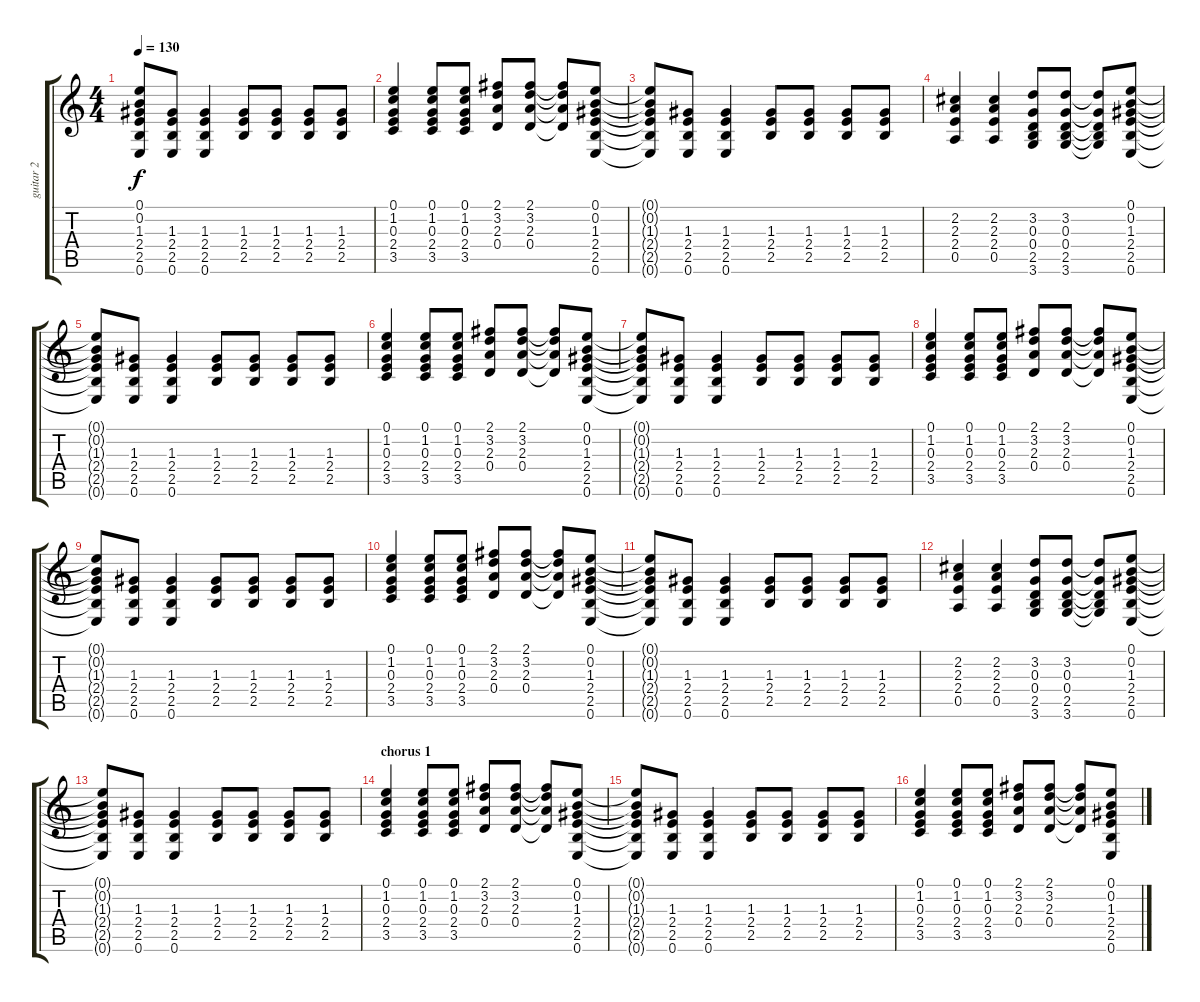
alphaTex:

\track ("guitar 2" "guitar 2") {instrument distortionguitar}
\staff {score tabs}
\tuning (E4 B3 G3 D3 A2 E2) {hide}
\ts (4 4)
\tempo 130
\clef g2
\ks c
(0.1{t} 0.2{t} 1.3{t} 2.4{t} 2.5{t} 0.6{t}).8{dy f} (1.3 2.4 2.5 0.6).8 (1.3 2.4 2.5 0.6).4 (1.3 2.4 2.5).8 (1.3 2.4 2.5).8 (1.3 2.4 2.5).8 (1.3 2.4 2.5).8 |
(0.1 1.2 0.3 2.4 3.5).4 (0.1 1.2 0.3 2.4 3.5).8 (0.1 1.2 0.3 2.4 3.5).8 (2.1 3.2 2.3 0.4).8 (2.1 3.2 2.3 0.4).8 (2.1{t} 3.2{t} 2.3{t} 0.4{t}).8 (0.1 0.2 1.3 2.4 2.5 0.6).8 |
(0.1{t} 0.2{t} 1.3{t} 2.4{t} 2.5{t} 0.6{t}).8 (1.3 2.4 2.5 0.6).8 (1.3 2.4 2.5 0.6).4 (1.3 2.4 2.5).8 (1.3 2.4 2.5).8 (1.3 2.4 2.5).8 (1.3 2.4 2.5).8 |
(2.2 2.3 2.4 0.5).4{volume 9 instrument distortionguitar} (2.2 2.3 2.4 0.5).4 (3.2 0.3 0.4 2.5 3.6).8 (3.2 0.3 0.4 2.5 3.6).8 (3.2{t} 0.3{t} 0.4{t} 2.5{t} 3.6{t}).8 (0.1 0.2 1.3 2.4 2.5 0.6).8 |
(0.1{t} 0.2{t} 1.3{t} 2.4{t} 2.5{t} 0.6{t}).8 (1.3 2.4 2.5 0.6).8 (1.3 2.4 2.5 0.6).4 (1.3 2.4 2.5).8 (1.3 2.4 2.5).8 (1.3 2.4 2.5).8 (1.3 2.4 2.5).8 |
(0.1 1.2 0.3 2.4 3.5).4{volume 7 instrument acousticguitarsteel} (0.1 1.2 0.3 2.4 3.5).8 (0.1 1.2 0.3 2.4 3.5).8 (2.1 3.2 2.3 0.4).8 (2.1 3.2 2.3 0.4).8 (2.1{t} 3.2{t} 2.3{t} 0.4{t}).8 (0.1 0.2 1.3 2.4 2.5 0.6).8 |
(0.1{t} 0.2{t} 1.3{t} 2.4{t} 2.5{t} 0.6{t}).8 (1.3 2.4 2.5 0.6).8 (1.3 2.4 2.5 0.6).4 (1.3 2.4 2.5).8 (1.3 2.4 2.5).8 (1.3 2.4 2.5).8 (1.3 2.4 2.5).8 |
(0.1 1.2 0.3 2.4 3.5).4 (0.1 1.2 0.3 2.4 3.5).8 (0.1 1.2 0.3 2.4 3.5).8 (2.1 3.2 2.3 0.4).8 (2.1 3.2 2.3 0.4).8 (2.1{t} 3.2{t} 2.3{t} 0.4{t}).8 (0.1 0.2 1.3 2.4 2.5 0.6).8 |
(0.1{t} 0.2{t} 1.3{t} 2.4{t} 2.5{t} 0.6{t}).8 (1.3 2.4 2.5 0.6).8 (1.3 2.4 2.5 0.6).4 (1.3 2.4 2.5).8 (1.3 2.4 2.5).8 (1.3 2.4 2.5).8 (1.3 2.4 2.5).8 |
(0.1 1.2 0.3 2.4 3.5).4 (0.1 1.2 0.3 2.4 3.5).8 (0.1 1.2 0.3 2.4 3.5).8 (2.1 3.2 2.3 0.4).8 (2.1 3.2 2.3 0.4).8 (2.1{t} 3.2{t} 2.3{t} 0.4{t}).8 (0.1 0.2 1.3 2.4 2.5 0.6).8 |
(0.1{t} 0.2{t} 1.3{t} 2.4{t} 2.5{t} 0.6{t}).8 (1.3 2.4 2.5 0.6).8 (1.3 2.4 2.5 0.6).4 (1.3 2.4 2.5).8 (1.3 2.4 2.5).8 (1.3 2.4 2.5).8 (1.3 2.4 2.5).8 |
(2.2 2.3 2.4 0.5).4{volume 9 instrument distortionguitar} (2.2 2.3 2.4 0.5).4 (3.2 0.3 0.4 2.5 3.6).8 (3.2 0.3 0.4 2.5 3.6).8 (3.2{t} 0.3{t} 0.4{t} 2.5{t} 3.6{t}).8 (0.1 0.2 1.3 2.4 2.5 0.6).8 |
(0.1{t} 0.2{t} 1.3{t} 2.4{t} 2.5{t} 0.6{t}).8 (1.3 2.4 2.5 0.6).8 (1.3 2.4 2.5 0.6).4 (1.3 2.4 2.5).8 (1.3 2.4 2.5).8 (1.3 2.4 2.5).8 (1.3 2.4 2.5).8 |
\section ("" "chorus 1")
(0.1 1.2 0.3 2.4 3.5).4 (0.1 1.2 0.3 2.4 3.5).8 (0.1 1.2 0.3 2.4 3.5).8 (2.1 3.2 2.3 0.4).8 (2.1 3.2 2.3 0.4).8 (2.1{t} 3.2{t} 2.3{t} 0.4{t}).8 (0.1 0.2 1.3 2.4 2.5 0.6).8 |
(0.1{t} 0.2{t} 1.3{t} 2.4{t} 2.5{t} 0.6{t}).8 (1.3 2.4 2.5 0.6).8 (1.3 2.4 2.5 0.6).4 (1.3 2.4 2.5).8 (1.3 2.4 2.5).8 (1.3 2.4 2.5).8 (1.3 2.4 2.5).8 |
(0.1 1.2 0.3 2.4 3.5).4 (0.1 1.2 0.3 2.4 3.5).8 (0.1 1.2 0.3 2.4 3.5).8 (2.1 3.2 2.3 0.4).8 (2.1 3.2 2.3 0.4).8 (2.1{t} 3.2{t} 2.3{t} 0.4{t}).8 (0.1 0.2 1.3 2.4 2.5 0.6).8
